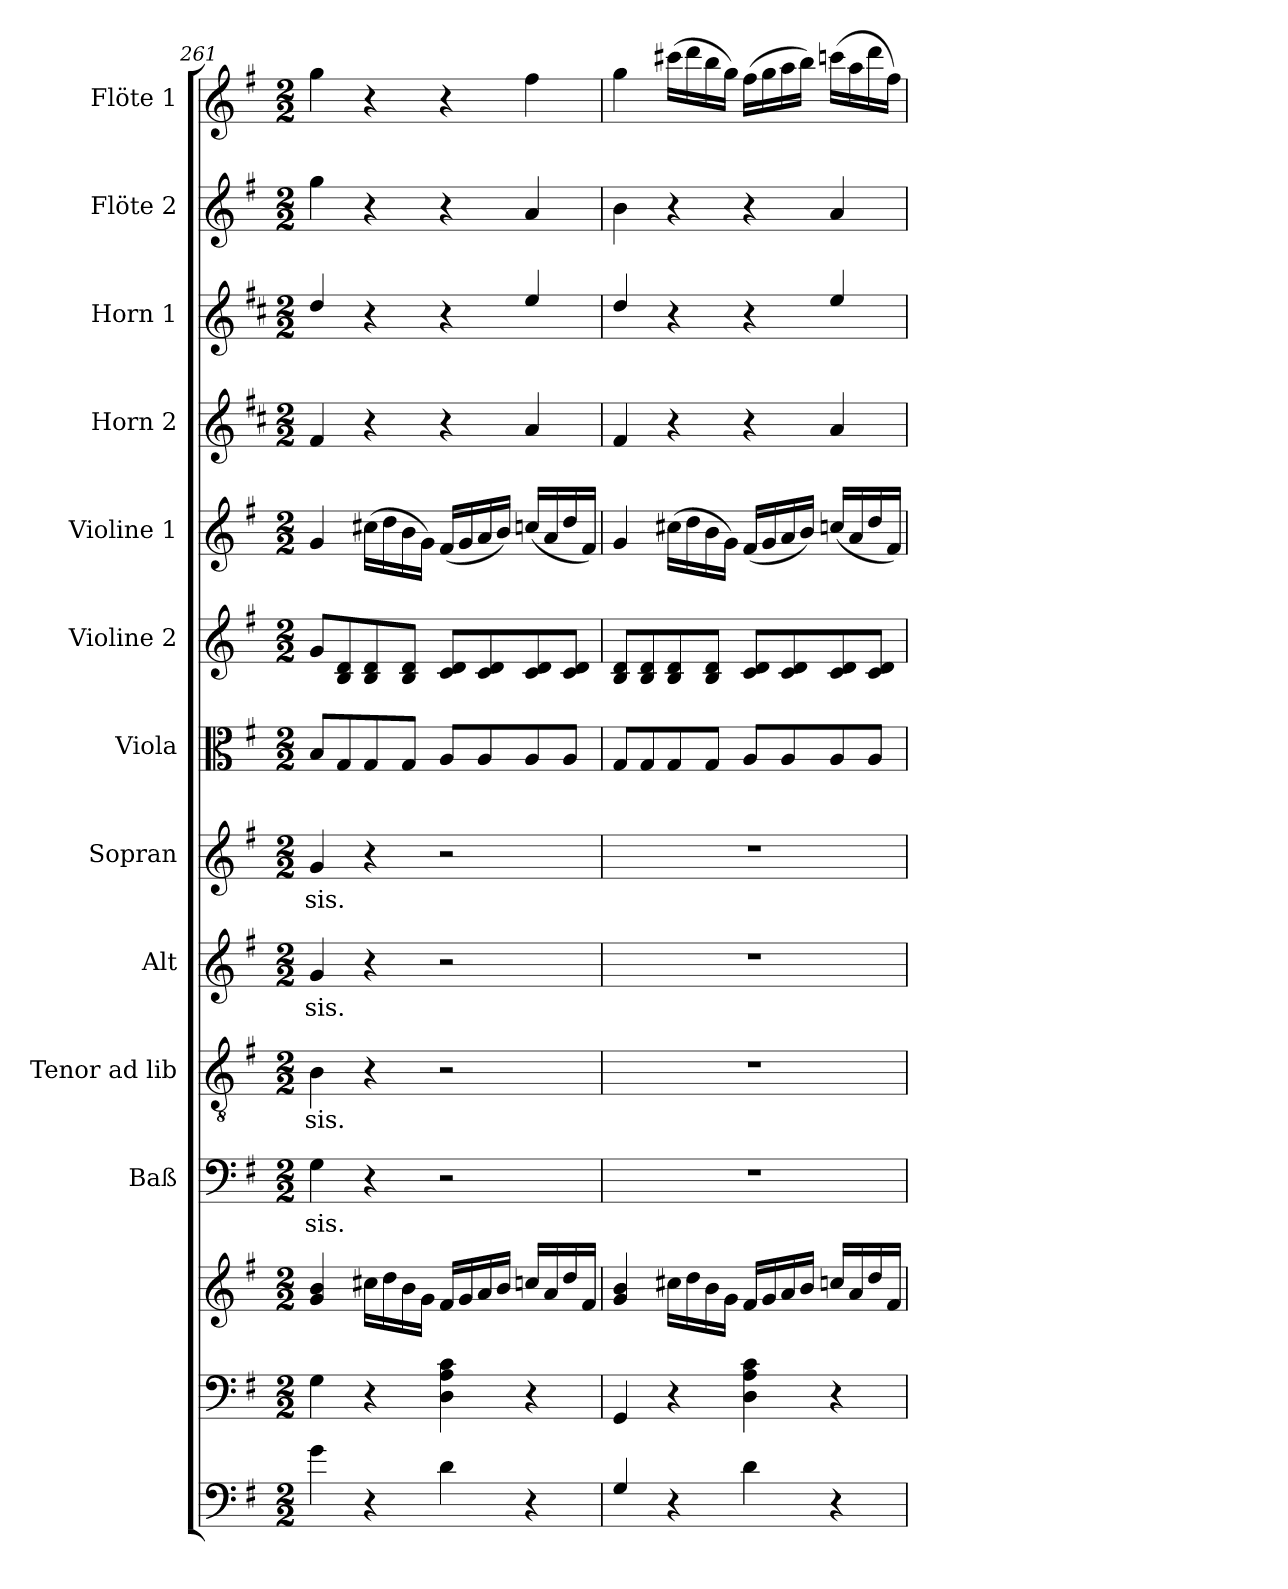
**kern	**kern	**kern	**kern	**text	**kern	**text	**kern	**text	**kern	**text	**kern	**kern	**kern	**kern	**kern	**kern	**kern
*part13	*part12	*part12	*part11	*part11	*part10	*part10	*part9	*part9	*part8	*part8	*part7	*part6	*part5	*part4	*part3	*part2	*part1
*staff14	*staff13	*staff12	*staff11	*staff11	*staff10	*staff10	*staff9	*staff9	*staff8	*staff8	*staff7	*staff6	*staff5	*staff4	*staff3	*staff2	*staff1
*	*	*	*I"Baß	*	*I"Tenor ad lib	*	*I"Alt	*	*I"Sopran	*	*I"Viola	*I"Violine 2	*I"Violine 1	*I"Horn 2	*I"Horn 1	*I"Flöte 2	*I"Flöte 1
*	*	*	*I'Baß	*	*I'Ten	*	*I'Alt	*	*I'Sop	*	*I'Vla.	*I'Vln. 2	*I'Vln. 1	*I'Hrn. 2	*I'Hrn. 1	*I'Fl. 2	*I'Fl. 1
*clefF4	*clefF4	*clefG2	*clefF4	*	*clefGv2	*	*clefG2	*	*clefG2	*	*clefC3	*clefG2	*clefG2	*clefG2	*clefG2	*clefG2	*clefG2
*ITrd7c12	*	*	*	*	*	*	*	*	*	*	*	*	*	*ITrd4c7	*ITrd4c7	*	*
*k[f#]	*k[f#]	*k[f#]	*k[f#]	*	*k[f#]	*	*k[f#]	*	*k[f#]	*	*k[f#]	*k[f#]	*k[f#]	*k[f#]	*k[f#]	*k[f#]	*k[f#]
*G:	*G:	*G:	*G:	*	*G:	*	*G:	*	*G:	*	*G:	*G:	*G:	*G:	*G:	*G:	*G:
*M2/2	*M2/2	*M2/2	*M2/2	*	*M2/2	*	*M2/2	*	*M2/2	*	*M2/2	*M2/2	*M2/2	*M2/2	*M2/2	*M2/2	*M2/2
=261	=261	=261	=261	=261	=261	=261	=261	=261	=261	=261	=261	=261	=261	=261	=261	=261	=261
!	!	!	!	!LO:LY:b	!	!LO:LY:b	!	!LO:LY:b	!	!LO:LY:b	!	!	!	!	!	!	!
4G\	4G\	4g/ 4b/	4G\	-sis.	4B\	-sis.	4g/	-sis.	4g/	-sis.	8B/L	8g/L	4g/	4B/	4g/	4gg\	4gg\
.	.	.	.	.	.	.	.	.	.	.	8G/	8B/ 8d/	.	.	.	.	.
4r	4r	16cc#X\LL	4r	.	4r	.	4r	.	4r	.	8G/	8B/ 8d/	(>16cc#X\LL	4r	4r	4r	4r
.	.	16dd\	.	.	.	.	.	.	.	.	.	.	16dd\	.	.	.	.
.	.	16b\	.	.	.	.	.	.	.	.	8G/J	8B/ 8d/J	16b\	.	.	.	.
.	.	16g\JJ	.	.	.	.	.	.	.	.	.	.	16g\JJ)	.	.	.	.
4D\	4D\ 4A\ 4c\	16f#/LL	2r	.	2r	.	2r	.	2r	.	8A/L	8c/ 8d/L	(<16f#/LL	4r	4r	4r	4r
.	.	16g/	.	.	.	.	.	.	.	.	.	.	16g/	.	.	.	.
.	.	16a/	.	.	.	.	.	.	.	.	8A/	8c/ 8d/	16a/	.	.	.	.
.	.	16b/JJ	.	.	.	.	.	.	.	.	.	.	16b/JJ)	.	.	.	.
4r	4r	16ccn/LL	.	.	.	.	.	.	.	.	8A/	8c/ 8d/	(<16ccn/LL	4d/	4a/	4a/	4ff#\
.	.	16a/	.	.	.	.	.	.	.	.	.	.	16a/	.	.	.	.
.	.	16dd/	.	.	.	.	.	.	.	.	8A/J	8c/ 8d/J	16dd/	.	.	.	.
.	.	16f#/JJ	.	.	.	.	.	.	.	.	.	.	16f#/JJ)	.	.	.	.
=262	=262	=262	=262	=262	=262	=262	=262	=262	=262	=262	=262	=262	=262	=262	=262	=262	=262
4GG/	4GG/	4g/ 4b/	1r	.	1r	.	1r	.	1r	.	8G/L	8B/ 8d/L	4g/	4B/	4g/	4b\	4gg\
.	.	.	.	.	.	.	.	.	.	.	8G/	8B/ 8d/	.	.	.	.	.
4r	4r	16cc#X\LL	.	.	.	.	.	.	.	.	8G/	8B/ 8d/	(>16cc#X\LL	4r	4r	4r	(>16ccc#X\LL
.	.	16dd\	.	.	.	.	.	.	.	.	.	.	16dd\	.	.	.	16ddd\
.	.	16b\	.	.	.	.	.	.	.	.	8G/J	8B/ 8d/J	16b\	.	.	.	16bb\
.	.	16g\JJ	.	.	.	.	.	.	.	.	.	.	16g\JJ)	.	.	.	16gg\JJ)
4D\	4D\ 4A\ 4c\	16f#/LL	.	.	.	.	.	.	.	.	8A/L	8c/ 8d/L	(<16f#/LL	4r	4r	4r	(>16ff#\LL
.	.	16g/	.	.	.	.	.	.	.	.	.	.	16g/	.	.	.	16gg\
.	.	16a/	.	.	.	.	.	.	.	.	8A/	8c/ 8d/	16a/	.	.	.	16aa\
.	.	16b/JJ	.	.	.	.	.	.	.	.	.	.	16b/JJ)	.	.	.	16bb\JJ)
4r	4r	16ccn/LL	.	.	.	.	.	.	.	.	8A/	8c/ 8d/	(<16ccn/LL	4d/	4a/	4a/	(>16cccn\LL
.	.	16a/	.	.	.	.	.	.	.	.	.	.	16a/	.	.	.	16aa\
.	.	16dd/	.	.	.	.	.	.	.	.	8A/J	8c/ 8d/J	16dd/	.	.	.	16ddd\
.	.	16f#/JJ	.	.	.	.	.	.	.	.	.	.	16f#/JJ)	.	.	.	16ff#\JJ)
=	=	=	=	=	=	=	=	=	=	=	=	=	=	=	=	=	=
*-	*-	*-	*-	*-	*-	*-	*-	*-	*-	*-	*-	*-	*-	*-	*-	*-	*-
